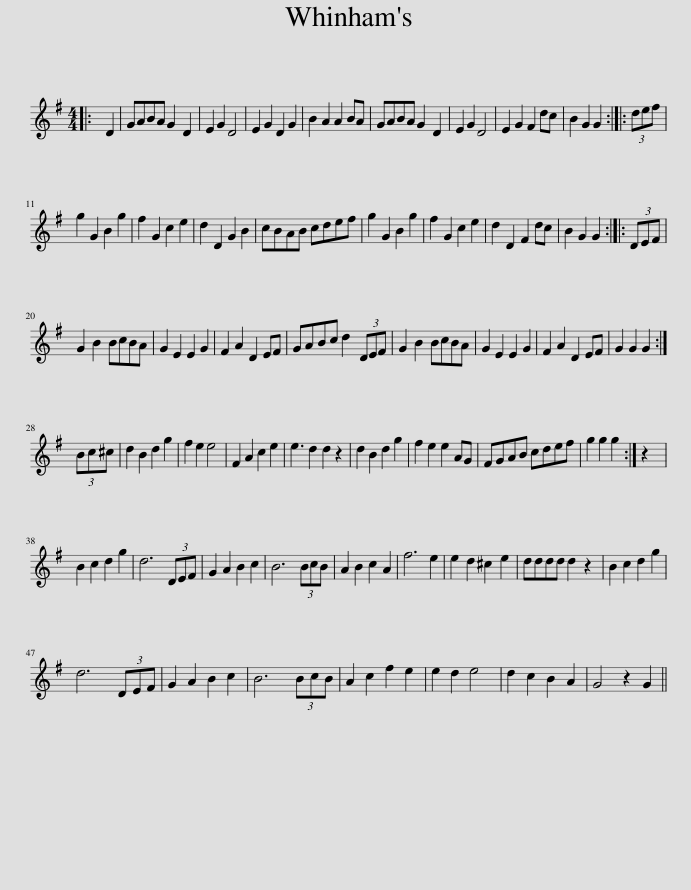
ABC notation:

X:1
L:1/8
M:4/4
I:linebreak $
K:G
V:1 treble
V:1
|: D2 | GABA G2 D2 | E2 G2 D4 | E2 G2 D2 G2 | B2 A2 A2 BA | %5
 GABA G2 D2 | E2 G2 D4 | E2 G2 F2 dc | B2 G2 G2 :: (3def |$ %10
 g2 G2 B2 g2 | f2 G2 c2 e2 | d2 D2 G2 B2 | cBAB cdef | g2 G2 B2 g2 | %15
 f2 G2 c2 e2 | d2 D2 F2 dc | B2 G2 G2 :: (3DEF |$ G2 B2 BcBA | %20
 G2 E2 E2 G2 | F2 A2 D2 EF | GABc d2 (3DEF | G2 B2 BcBA | G2 E2 E2 G2 | %25
 F2 A2 D2 EF | G2 G2 G2 :|$ (3Bc^c | d2 B2 d2 g2 | f2 e2 e4 | %30
 F2 A2 c2 e2 | e3 d2 d2 z2 | d2 B2 d2 g2 | f2 e2 e2 AG | FGAB cdef | %35
 g2 g2 g2 :| z2 |$ B2 c2 d2 g2 | d6 (3DEF | G2 A2 B2 c2 | %40
 B6 (3BcB | A2 B2 c2 A2 | f6 e2 | e2 d2 ^c2 e2 | dddd d2 z2 | %45
 B2 c2 d2 g2 |$ d6 (3DEF | G2 A2 B2 c2 | B6 (3BcB | A2 c2 f2 e2 | %50
 e2 d2 e4 | d2 c2 B2 A2 | G4 z2 G2 || %53
